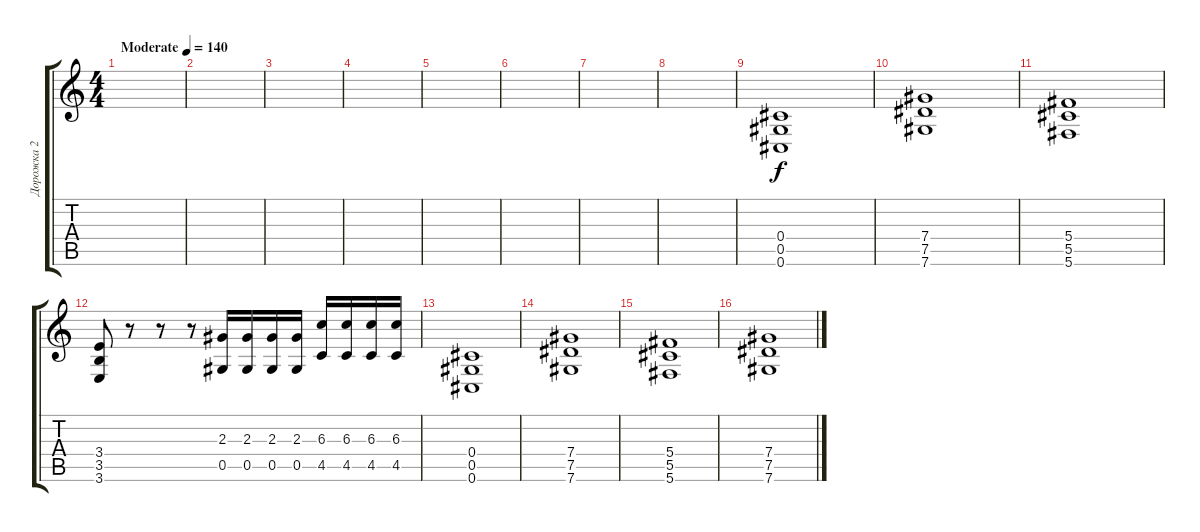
\track ("Дорожка 2" "Дорожка 2") {instrument acousticguitarsteel}
\staff {score tabs}
\tuning (Eb4 Bb3 Gb3 Db3 Ab2 Db2) {hide}
\ts (4 4)
\tempo (140 "Moderate")
\clef g2
\ks c
|
|
|
|
|
|
|
|
(0.4 0.5 0.6).1 |
(7.4 7.5 7.6).1 |
(5.4 5.5 5.6).1 |
(3.4 3.5 3.6).8 r.8 r.8 r.8 (2.3 0.5).16 (2.3 0.5).16 (2.3 0.5).16 (2.3 0.5).16 (6.3 4.5).16 (6.3 4.5).16 (6.3 4.5).16 (6.3 4.5).16 |
(0.4 0.5 0.6).1 |
(7.4 7.5 7.6).1 |
(5.4 5.5 5.6).1 |
(7.4 7.5 7.6).1
